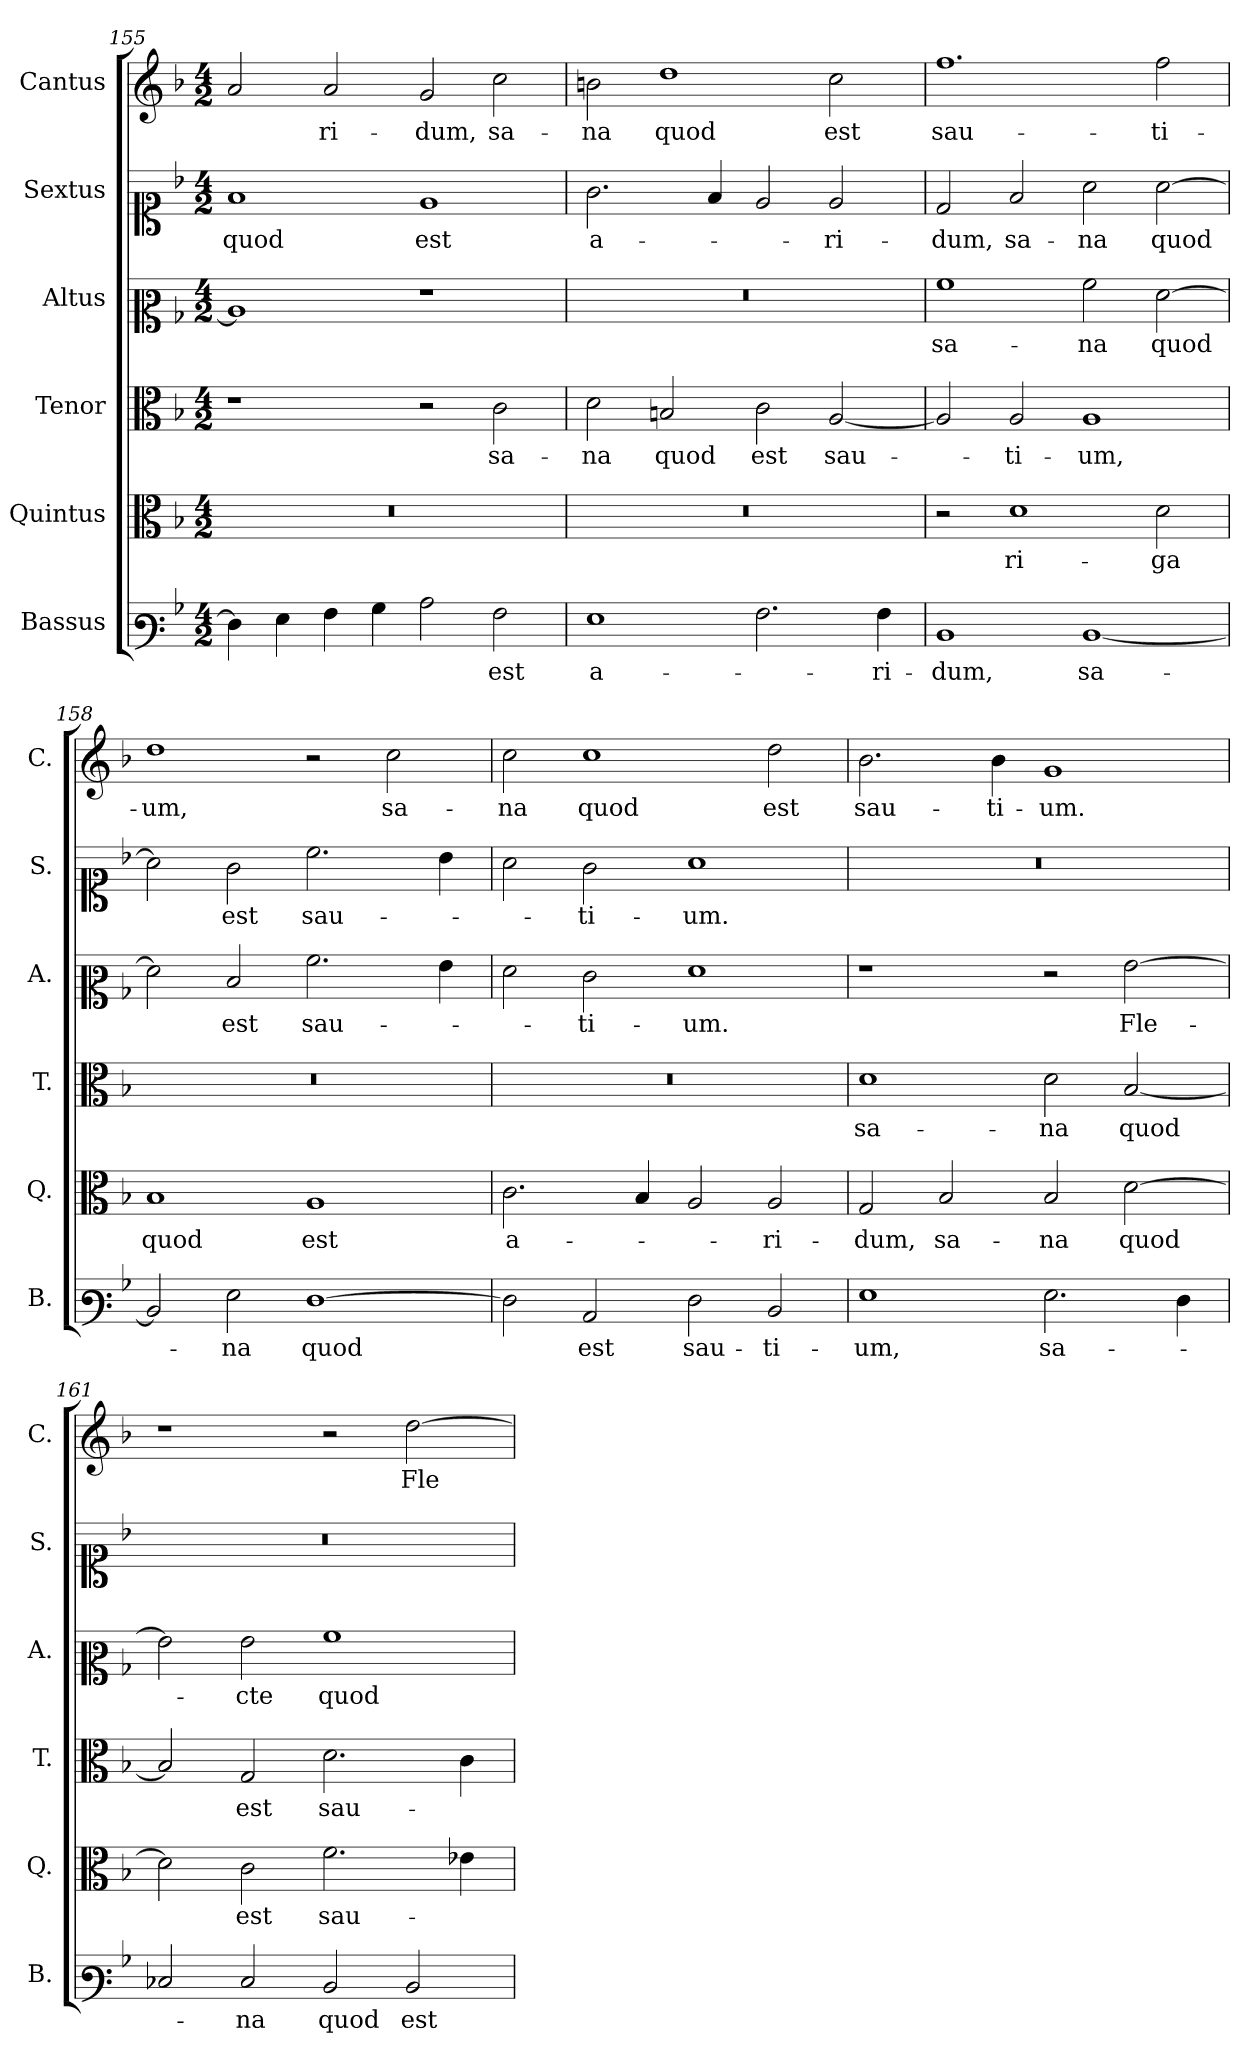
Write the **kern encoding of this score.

**kern	**text	**kern	**text	**kern	**text	**kern	**text	**kern	**text	**kern	**text
*part6	*part6	*part5	*part5	*part4	*part4	*part3	*part3	*part2	*part2	*part1	*part1
*staff6	*staff6	*staff5	*staff5	*staff4	*staff4	*staff3	*staff3	*staff2	*staff2	*staff1	*staff1
*I"Bassus	*	*I"Quintus	*	*I"Tenor	*	*I"Altus	*	*I"Sextus	*	*I"Cantus	*
*I'B.	*	*I'Q.	*	*I'T.	*	*I'A.	*	*I'S.	*	*I'C.	*
*clefF3	*	*clefC3	*	*clefC3	*	*clefC2	*	*clefC1	*	*clefG2	*
*k[b-]	*	*k[b-]	*	*k[b-]	*	*k[b-]	*	*k[b-]	*	*k[b-]	*
*M4/2	*	*M4/2	*	*M4/2	*	*M4/2	*	*M4/2	*	*M4/2	*
=155	=155	=155	=155	=155	=155	=155	=155	=155	=155	=155	=155
!	!	!LO:N:vis=1	!	!	!	!	!	!	!	!	!
4F\]	.	0r	.	1r	.	1c]	.	1f	quod	2a/	.
4G\	.	.	.	.	.	.	.	.	.	.	.
4A\	.	.	.	.	.	.	.	.	.	2a/	-ri-
4B-\	.	.	.	.	.	.	.	.	.	.	.
2c\	.	.	.	2r	.	1r	.	1e	est	2g/	-dum,
2A\	est	.	.	2c\	sa-	.	.	.	.	2cc\	sa-
=156	=156	=156	=156	=156	=156	=156	=156	=156	=156	=156	=156
!	!	!LO:N:vis=1	!	!	!	!LO:N:vis=1	!	!	!	!	!
1G	a-	0r	.	2d\	-na	0r	.	2.g\	a-	2bn\	-na
.	.	.	.	2Bn/	quod	.	.	.	.	1dd	quod
.	.	.	.	.	.	.	.	4f/	.	.	.
2.A\	.	.	.	2c\	est	.	.	2e/	.	.	.
.	.	.	.	[2A/	sau-	.	.	2e/	-ri-	2cc\	est
4A\	-ri-	.	.	.	.	.	.	.	.	.	.
=157	=157	=157	=157	=157	=157	=157	=157	=157	=157	=157	=157
1D	-dum,	2r	.	2A/]	.	1a	sa-	2d/	-dum,	1.ff	sau-
.	.	1d	ri-	2A/	-ti-	.	.	2f/	sa-	.	.
[1D	sa-	.	.	1A	-um,	2a\	-na	2a\	-na	.	.
.	.	2d\	-ga	.	.	[2f\	quod	[2a\	quod	2ff\	-ti-
!!LO:PB:g=z
=158	=158	=158	=158	=158	=158	=158	=158	=158	=158	=158	=158
!	!	!	!	!LO:N:vis=1	!	!	!	!	!	!	!
2D/]	.	1B-	quod	0r	.	2f\]	.	2a\]	.	1dd	-um,
2G\	-na	.	.	.	.	2d/	est	2g\	est	.	.
[1F	quod	1A	est	.	.	2.a\	sau-	2.cc\	sau-	2r	.
.	.	.	.	.	.	.	.	.	.	2cc\	sa-
.	.	.	.	.	.	4g\	.	4b-\	.	.	.
=159	=159	=159	=159	=159	=159	=159	=159	=159	=159	=159	=159
!	!	!	!	!LO:N:vis=1	!	!	!	!	!	!	!
2F\]	.	2.c\	a-	0r	.	2f\	.	2a\	.	2cc\	-na
2C/	est	.	.	.	.	2e\	-ti-	2g\	-ti-	1cc	quod
.	.	4B-/	.	.	.	.	.	.	.	.	.
2F\	sau-	2A/	.	.	.	1f	-um.	1a	-um.	.	.
2D/	-ti-	2A/	-ri-	.	.	.	.	.	.	2dd\	est
=160	=160	=160	=160	=160	=160	=160	=160	=160	=160	=160	=160
!	!	!	!	!	!	!	!	!LO:N:vis=1	!	!	!
1G	-um,	2G/	-dum,	1d	sa-	1r	.	0r	.	2.b-\	sau-
.	.	2B-/	sa-	.	.	.	.	.	.	.	.
.	.	.	.	.	.	.	.	.	.	4b-\	-ti-
2.G\	sa-	2B-/	-na	2d\	-na	2r	.	.	.	1g	-um.
.	.	[2d\	quod	[2B-/	quod	[2g\	Fle-	.	.	.	.
4F\	.	.	.	.	.	.	.	.	.	.	.
=161	=161	=161	=161	=161	=161	=161	=161	=161	=161	=161	=161
!	!	!	!	!	!	!	!	!LO:N:vis=1	!	!	!
2E-X/	.	2d\]	.	2B-/]	.	2g\]	.	0r	.	1r	.
2E-/	na	2c\	est	2G/	est	2g\	-cte	.	.	.	.
2D/	quod	2.f\	sau-	2.d\	sau-	1a	quod	.	.	2r	.
2D/	est	.	.	.	.	.	.	.	.	[2dd\	Fle-
.	.	4e-X\	.	4c\	.	.	.	.	.	.	.
=	=	=	=	=	=	=	=	=	=	=	=
*-	*-	*-	*-	*-	*-	*-	*-	*-	*-	*-	*-
